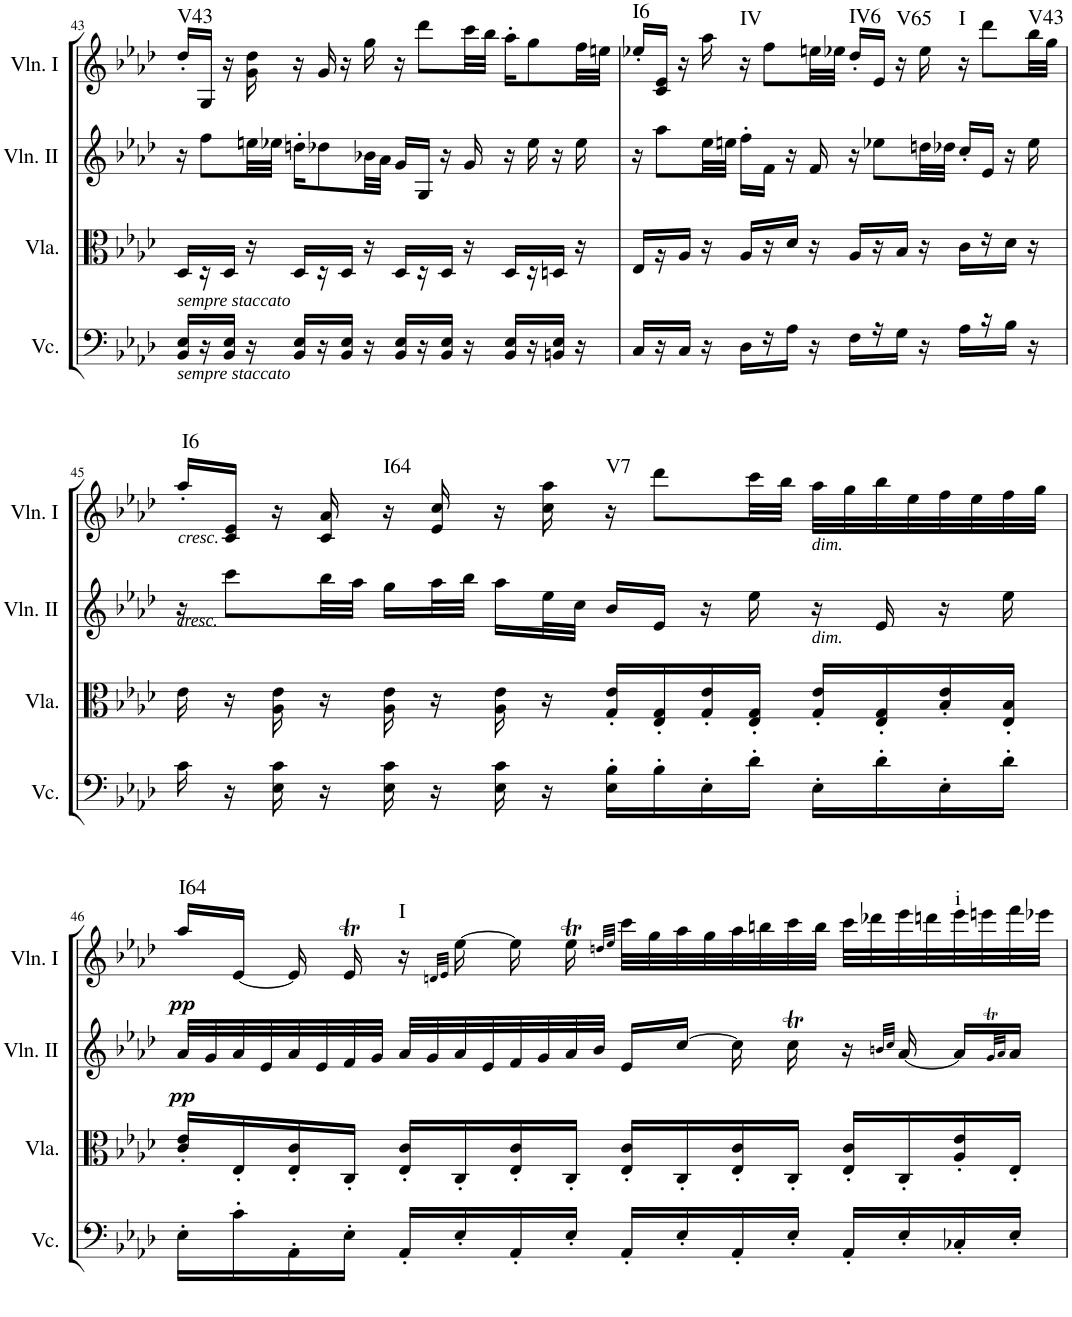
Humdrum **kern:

**kern	**kern	**kern	**dynam	**kern	**dynam	**harte
*part4	*part3	*part2	*part2	*part1	*part1	*part1
*staff4	*staff3	*staff2	*staff2	*staff1	*staff1	*
*I"Violoncello	*I"Viola	*I"Violin II	*	*I"Violin I	*	*
*I'Vc.	*I'Vla.	*I'Vln. II	*	*I'Vln. I	*	*
!!LO:PB:g=z
*clefF4	*clefC3	*clefG2	*	*clefG2	*	*
*k[b-e-a-d-]	*k[b-e-a-d-]	*k[b-e-a-d-]	*	*k[b-e-a-d-]	*	*
*A-:	*A-:	*A-:	*	*A-:	*	*
*M4/4	*M4/4	*M4/4	*	*M4/4	*	*
*met(c)	*met(c)	*met(c)	*	*met(c)	*	*
=43	=43	=43	=43	=43	=43	=43
!	!LO:TX:b:i:t=sempre staccato	!	!	!	!	!
!LO:TX:b:i:t=sempre staccato	!	!	!	!	!	!LO:H:kt=V43
16BB-/ 16E-/LL	16D-/LL	16r	.	16dd-'/LL	.	N
16r	16r	8ff\L	.	16G/JJ	.	.
16BB-/ 16E-/JJ	16D-/JJ	.	.	16r	.	.
16r	16r	32een\LL	.	16g\ 16dd-\	.	.
.	.	32ee-X\JJJ	.	.	.	.
16BB-/ 16E-/LL	16D-/LL	16ddn'\KL	.	16r	.	.
16r	16r	8dd-X\	.	16g/	.	.
16BB-/ 16E-/JJ	16D-/JJ	.	.	16r	.	.
16r	16r	32b-X\LL	.	16gg\	.	.
.	.	32a-\JJJ	.	.	.	.
16BB-/ 16E-/LL	16D-/LL	16g/LL	.	16r	.	.
16r	16r	16G/JJ	.	8ddd-\L	.	.
16BB-/ 16E-/JJ	16D-/JJ	16r	.	.	.	.
16r	16r	16g/	.	32ccc\LL	.	.
.	.	.	.	32bb-\JJJ	.	.
16BB-/ 16E-/LL	16D-/LL	16r	.	16aa-'\KL	.	.
16r	16r	16ee-\	.	8gg\	.	.
16BBn/ 16E-/JJ	16Dn/JJ	16r	.	.	.	.
16r	16r	16ee-\	.	32ff\LL	.	.
.	.	.	.	32een\JJJ	.	.
=44	=44	=44	=44	=44	=44	=44
!	!	!	!	!	!	!LO:H:kt=I6
16C/LL	16E-/LL	16r	.	16ee-X'/LL	.	N
16r	16r	8aa-\L	.	16c/ 16e-/JJ	.	.
16C/JJ	16A-/JJ	.	.	16r	.	.
16r	16r	32ee-\LL	.	16aa-\	.	.
.	.	32een\JJJ	.	.	.	.
!	!	!	!	!	!	!LO:H:kt=IV
16D-\LL	16A-/LL	16ff'\LL	.	16r	.	N
16r	16r	16f\JJ	.	8ff\L	.	.
16A-\JJ	16d-/JJ	16r	.	.	.	.
16r	16r	16f/	.	32een\LL	.	.
.	.	.	.	32ee-X\JJJ	.	.
!	!	!	!	!	!	!LO:H:kt=IV6
16F\LL	16A-/LL	16r	.	16dd-'/LL	.	N
16r	16r	8ee-X\L	.	16e-/JJ	.	.
!	!	!	!	!	!	!LO:H:kt=V65
16G\JJ	16B-/JJ	.	.	16r	.	N
16r	16r	32ddn\LL	.	16ee-\	.	.
.	.	32dd-X\JJJ	.	.	.	.
!	!	!	!	!	!	!LO:H:kt=I
16A-\LL	16c\LL	16cc'/LL	.	16r	.	N
16r	16r	16e-/JJ	.	8ddd-\L	.	.
16B-\JJ	16d-\JJ	16r	.	.	.	.
!	!	!	!	!	!	!LO:H:kt=V43
16r	16r	16ee-\	.	32bb-\LL	.	N
.	.	.	.	32gg\JJJ	.	.
!!LO:LB:g=z
=45	=45	=45	=45	=45	=45	=45
!	!	!LO:TX:a:i:t=cresc.	!	!	!	!
!	!	!LO:TX:a:i:t=cresc.	!	!	!	!LO:H:kt=I6
16c\	16e-\	16r	.	16aa-'/LL	.	N
16r	16r	8ccc\L	.	16c/ 16e-/JJ	.	.
16E-\ 16c\	16A-\ 16e-\	.	.	16r	.	.
16r	16r	32bb-\LL	.	16c/ 16a-/	.	.
.	.	32aa-\JJJ	.	.	.	.
!	!	!	!	!	!	!LO:H:kt=I64
16E-\ 16c\	16A-\ 16e-\	16gg\LL	.	16r	.	N
16r	16r	32aa-\L	.	16e-/ 16cc/	.	.
.	.	32bb-\JJJ	.	.	.	.
16E-\ 16c\	16A-\ 16e-\	16aa-\LL	.	16r	.	.
16r	16r	32ee-\L	.	16cc\ 16aa-\	.	.
.	.	32cc\JJJ	.	.	.	.
!	!	!	!	!	!	!LO:H:kt=V7
16E-\' 16B-\'LL	16G/' 16e-/'LL	16b-/LL	.	16r	.	N
16B-'\	16E-/' 16G/'	16e-/JJ	.	8ddd-\L	.	.
16E-'\	16G/' 16e-/'	16r	.	.	.	.
16d-'\JJ	16E-/' 16G/'JJ	16ee-\	.	32ccc\LL	.	.
.	.	.	.	32bb-\JJJ	.	.
!	!	!	!	!LO:TX:b:i:t=dim.	!	!
!	!	!LO:TX:b:i:t=dim.	!	!	!	!
16E-'\LL	16G/' 16e-/'LL	16r	.	32aa-\LLL	.	.
.	.	.	.	32gg\	.	.
16d-'\	16E-/' 16G/'	16e-/	.	32bb-\	.	.
.	.	.	.	32ee-\	.	.
16E-'\	16B-/' 16e-/'	16r	.	32ff\	.	.
.	.	.	.	32ee-\	.	.
16d-'\JJ	16E-/' 16B-/'JJ	16ee-\	.	32ff\	.	.
.	.	.	.	32gg\JJJ	.	.
!!LO:LB:g=z
=46	=46	=46	=46	=46	=46	=46
!	!	!	!LO:DY:b	!	!LO:DY:b	!LO:H:kt=I64
16E-'\LL	16c/' 16e-/'LL	32a-/LLL	pp	16aa-/LL	pp	N
.	.	32g/	.	.	.	.
16c'\	16E-'/	32a-/	.	[16e-/JJ	.	.
.	.	32e-/	.	.	.	.
16AA-'\	16E-/' 16c/'	32a-/	.	16e-/]	.	.
.	.	32e-/	.	.	.	.
16E-'\JJ	16C'/JJ	32f/	.	16e-T/	.	.
.	.	32g/JJJ	.	.	.	.
!	!	!	!	!	!	!LO:H:kt=I
16AA-'/LL	16E-/' 16c/'LL	32a-/LLL	.	16r	.	N
.	.	32g/	.	.	.	.
.	.	.	.	32qdn/LLL	.	.
.	.	.	.	32qe-/JJJ	.	.
16E-'/	16C'/	32a-/	.	[16ee-\	.	.
.	.	32e-/	.	.	.	.
16AA-'/	16E-/' 16c/'	32f/	.	16ee-\]	.	.
.	.	32g/	.	.	.	.
16E-'/JJ	16C'/JJ	32a-/	.	16ee-T\	.	.
.	.	32b-/JJJ	.	.	.	.
.	.	.	.	32qddn/LLL	.	.
.	.	.	.	32qee-/JJJ	.	.
16AA-'/LL	16E-/' 16c/'LL	16e-/LL	.	32ccc\LLL	.	.
.	.	.	.	32gg\	.	.
16E-'/	16C'/	[16cc/JJ	.	32aa-\	.	.
.	.	.	.	32gg\	.	.
16AA-'/	16E-/' 16c/'	16cc\]	.	32aa-\	.	.
.	.	.	.	32bbn\	.	.
16E-'/JJ	16C'/JJ	16cct\	.	32ccc\	.	.
.	.	.	.	32bb\JJJ	.	.
16AA-'/LL	16E-/' 16c/'LL	16r	.	32ccc\LLL	.	.
.	.	.	.	32ddd-X\	.	.
.	.	32qbn/LLL	.	.	.	.
.	.	32qcc/JJJ	.	.	.	.
16E-'/	16C'/	[16a-/	.	32eee-\	.	.
.	.	.	.	32dddn\	.	.
!	!	!	!	!	!	!LO:H:kt=i
16C-X'/	16A-/' 16e-/'	16a-/LL]	.	32eee-\	.	N
.	.	.	.	32eeen\	.	.
.	.	32qg>/LLL	.	.	.	.
.	.	32qa-/JJJ	.	.	.	.
16E-'/JJ	16E-'/JJ	16a-/JJ	.	32fff\	.	.
.	.	.	.	32eee-X\JJJ	.	.
=	=	=	=	=	=	=
*-	*-	*-	*-	*-	*-	*-
